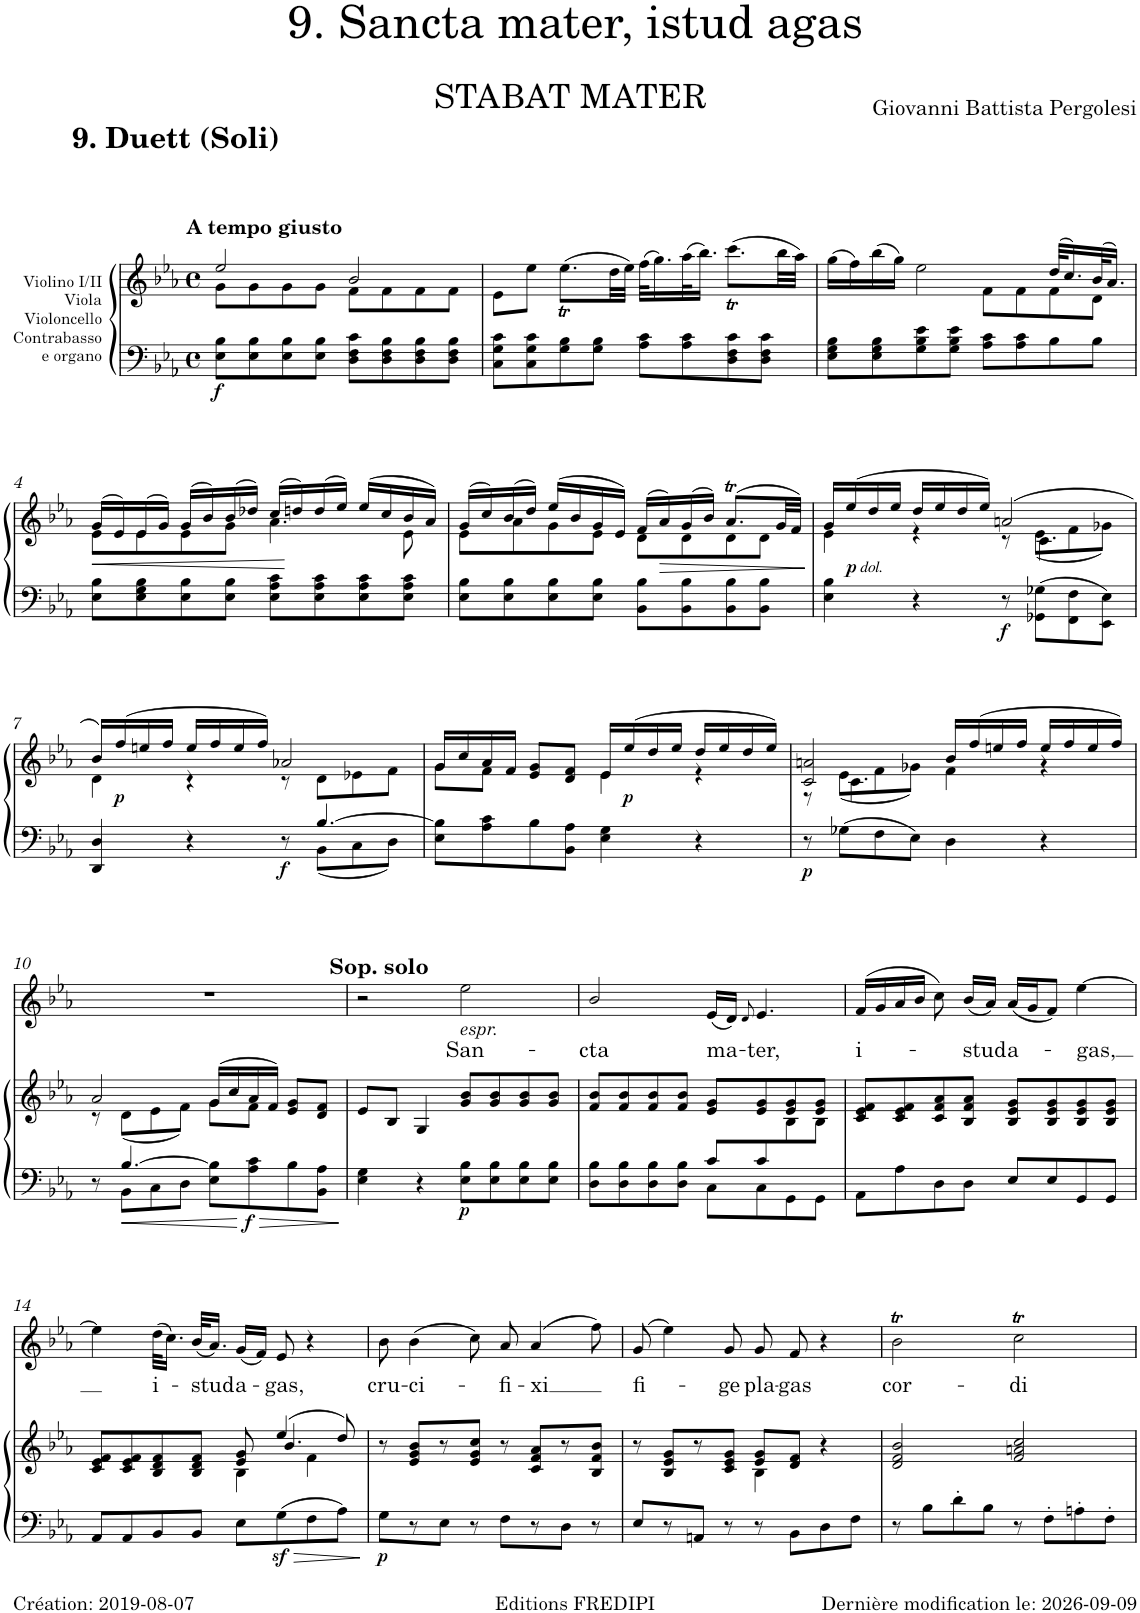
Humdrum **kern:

**kern	**kern	**dynam	**kern	**kern	**text
*part3	*part3	*part3	*part2	*part1	*part1
*staff4	*staff3	*staff3/4	*staff2	*staff1	*staff1
*I"Violino I/II Viola Violoncello Contrabasso e organo	*	*	*I"Alto	*I"Soprano	*
*clefF4	*clefG2	*	*clefG2	*clefG2	*
*k[b-e-a-]	*k[b-e-a-]	*	*k[b-e-a-]	*k[b-e-a-]	*
*M4/4	*M4/4	*	*M4/4	*M4/4	*
*met(c)	*met(c)	*	*met(c)	*met(c)	*
=1	=1	=1	=1	=1	=1
*	*^	*	*	*	*
!	!	!	!	!	!LO:TX:a:B:t=A tempo giusto	!
!	!	!	!LO:DY:b=2	!	!	!
8E-\ 8B-\L	2ee-/	8g\L	f	1r	1r	.
8E-\ 8B-\	.	8g\	.	.	.	.
8E-\ 8B-\	.	8g\	.	.	.	.
8E-\ 8B-\J	.	8g\J	.	.	.	.
8D\ 8F\ 8c\L	2b-/	8f\L	.	.	.	.
8D\ 8F\ 8B-\	.	8f\	.	.	.	.
8D\ 8F\ 8B-\	.	8f\	.	.	.	.
8D\ 8F\ 8B-\J	.	8f\J	.	.	.	.
=2	=2	=2	=2	=2	=2	=2
8C\ 8G\ 8c\L	1ryy	8e-\L	.	1r	1r	.
8C\ 8G\ 8c\	.	8ee-\J	.	.	.	.
8G\ 8B-\	.	(>8.ee-T\L	.	.	.	.
8G\ 8B-\J	.	.	.	.	.	.
.	.	32dd\LL	.	.	.	.
.	.	32ee-\JJJ)	.	.	.	.
8A-\ 8c\L	.	(>32ff\KLL	.	.	.	.
.	.	16.gg\)	.	.	.	.
8A-\ 8c\	.	(>32aa-\K	.	.	.	.
.	.	16.bb-\JJ)	.	.	.	.
8D\ 8F\ 8c\	.	(>8.cccT\L	.	.	.	.
8D\ 8F\ 8c\J	.	.	.	.	.	.
.	.	32bb-\LL	.	.	.	.
.	.	32aa-\JJJ)	.	.	.	.
=3	=3	=3	=3	=3	=3	=3
8E-\ 8G\ 8B-\L	4ryy	(>16gg\LL	.	1r	1r	.
.	.	16ff\)	.	.	.	.
8E-\ 8G\ 8B-\	.	(>16bb-\	.	.	.	.
.	.	16gg\JJ)	.	.	.	.
8G\ 8B-\ 8e-\	2ee-\	4ryy	.	.	.	.
8G\ 8B-\ 8e-\J	.	.	.	.	.	.
8A-\ 8c\L	.	8f\L	.	.	.	.
8A-\ 8c\	.	8f\	.	.	.	.
8B-\	(>32dd/KLL	8f\	.	.	.	.
.	16.cc/)	.	.	.	.	.
8B-\J	(>32b-/K	8d\J	.	.	.	.
.	16.a-/JJ)	.	.	.	.	.
!!LO:LB:g=z
=4	=4	=4	=4	=4	=4	=4
!	!	!	!LO:HP:b	!	!	!
8E-\ 8B-\L	(>16g/LL	8e-\L	<	1r	1r	.
.	16e-/)	.	.	.	.	.
8E-\ 8G\ 8B-\	(>16e-/	8e-\	.	.	.	.
.	16g/JJ)	.	.	.	.	.
8E-\ 8B-\	(>16g/LL	8e-\	.	.	.	.
.	16b-/)	.	.	.	.	.
8E-\ 8B-\J	(>16b-/	8g\J	.	.	.	.
.	16dd-X/JJ)	.	.	.	.	.
8E-\ 8A-\ 8c\L	(>16cc/LL	4.a-\	.	.	.	.
.	16ddn/)	.	[	.	.	.
8E-\ 8A-\ 8c\	(>16dd/	.	.	.	.	.
.	16ee-/JJ)	.	.	.	.	.
8E-\ 8A-\ 8c\	(>16ee-/LL	.	.	.	.	.
.	16cc/	.	.	.	.	.
8E-\ 8A-\ 8c\J	16b-/	8e-\	.	.	.	.
.	16a-/JJ)	.	.	.	.	.
=5	=5	=5	=5	=5	=5	=5
8E-\ 8B-\L	(>16g/LL	8e-\L	.	1r	1r	.
.	16cc/)	.	.	.	.	.
8E-\ 8B-\	(>16b-/	8a-\	.	.	.	.
.	16dd/JJ)	.	.	.	.	.
8E-\ 8B-\	(>16ee-/LL	8g\	.	.	.	.
.	16b-/	.	.	.	.	.
8E-\ 8B-\J	16g/	8e-\J	.	.	.	.
.	16e-/JJ)	.	.	.	.	.
8BB-\ 8B-\L	(>16f/LL	8d\L	.	.	.	.
!	!	!	!LO:HP:b	!	!	!
.	16a-/)	.	>	.	.	.
8BB-\ 8B-\	(>16g/	8d\	.	.	.	.
.	16b-/JJ)	.	.	.	.	.
8BB-\ 8B-\	(>8.a-T/L	8d\	.	.	.	.
8BB-\ 8B-\J	.	8d\J	.	.	.	.
.	32g/LL	.	.	.	.	.
.	32f/JJJ)	.	.	.	.	.
*	*v	*v	*	*	*	*
.	.	]	.	.	.
=6	=6	=6	=6	=6	=6
*	*^	*	*	*	*
*	*	*^	*	*	*	*
4E-\ 4B-\	16g/LL	4e-\	8ryy	.	1r	1r	.
!	!	!	!	!LO:DY:b	!	!	!
!	!	!	!	!LO:DY:n=1:b	!	!	!
.	(>16ee-/	.	.	p other-dynamics	.	.	.
*	*	*v	*v	*	*	*	*
.	16dd/	.	.	.	.	.
.	16ee-/JJ	.	.	.	.	.
4r	16dd/LL	4r	.	.	.	.
.	16ee-/	.	.	.	.	.
.	16dd/	.	.	.	.	.
.	16ee-/JJ)	.	.	.	.	.
!	!	!	!LO:DY:n=2:b=2	!	!	!
8r	(2an/	8r	f	.	.	.
*	*	*^	*	*	*	*
8GG-X\ 8G-X\L	.	(8e-\L	4.c\	.	.	.	.
8FF\ 8F\	.	8f\	.	.	.	.	.
8EE-\ 8E-\J	.	8g-X\J)	.	.	.	.	.
*	*	*v	*v	*	*	*	*
!!LO:LB:g=z
=7	=7	=7	=7	=7	=7	=7
*^	*	*	*	*	*	*
4DD/ 4D/	8ryy	16b-/LL)	4d\	.	1r	1r	.
!	!	!	!	!LO:DY:b	!	!	!
.	.	(>16ff/	.	p	.	.	.
*v	*v	*	*	*	*	*	*
.	16een/	.	.	.	.	.
.	16ff/JJ	.	.	.	.	.
4r	16ee/LL	4r	.	.	.	.
.	16ff/	.	.	.	.	.
.	16ee/	.	.	.	.	.
.	16ff/JJ)	.	.	.	.	.
!	!	!	!LO:DY:b=2	!	!	!
8r	2a-X/	8r	f	.	.	.
*^	*	*	*	*	*	*
[>4.B-/	8BB-\L	.	8d\L	.	.	.	.
.	8C\	.	8e-X\	.	.	.	.
.	8D\J	.	8f\J	.	.	.	.
*v	*v	*	*	*	*	*	*
=8	=8	=8	=8	=8	=8	=8
8E-\ 8B-\]L	16g/LL	8g\L	.	1r	1r	.
.	16cc/	.	.	.	.	.
8A-\ 8c\	16a-/	8f\J	.	.	.	.
.	16f/JJ	.	.	.	.	.
8B-\	8e-/ 8g/L	4ryy	.	.	.	.
8BB-\ 8A-\J	8d/ 8f/J	.	.	.	.	.
4E-\ 4G\	16e-/LL	4e-\	.	.	.	.
!	!	!	!LO:DY:b	!	!	!
.	(>16ee-/	.	p	.	.	.
.	16dd/	.	.	.	.	.
.	16ee-/JJ	.	.	.	.	.
4r	16dd/LL	4r	.	.	.	.
.	16ee-/	.	.	.	.	.
.	16dd/	.	.	.	.	.
.	16ee-/JJ)	.	.	.	.	.
=9	=9	=9	=9	=9	=9	=9
*	*	*^	*	*	*	*
!	!	!	!	!LO:DY:b=2	!	!	!
8r	2c/ 2an/	8r	8ryy	p	1r	1r	.
8G-X\L	.	(8e-\L	4.c\	.	.	.	.
8F\	.	8f\	.	.	.	.	.
8E-\J	.	8g-X\J)	.	.	.	.	.
4D\	16b-/LL	4f\	2ryy	.	.	.	.
.	(>16ff/	.	.	.	.	.	.
.	16een/	.	.	.	.	.	.
.	16ff/JJ	.	.	.	.	.	.
4r	16ee/LL	4r	.	.	.	.	.
.	16ff/	.	.	.	.	.	.
.	16ee/	.	.	.	.	.	.
.	16ff/JJ)	.	.	.	.	.	.
*	*	*v	*v	*	*	*	*
!!LO:LB:g=z
=10	=10	=10	=10	=10	=10	=10
*^	*	*	*	*	*	*
8r	8ryy	2a-/	8r	.	1r	1r	.
[>4.B-/	8BB-\L	.	(<8d\L	.	.	.	.
.	8C\	.	8e-\	.	.	.	.
.	8D\J	.	8f\J)	.	.	.	.
8E-\ 8B-\]L	2ryy	(16g/LL	8g\L	.	.	.	.
.	.	16cc/	.	.	.	.	.
!	!	!	!	!LO:DY:b=2	!	!	!
8A-\ 8c\	.	16a-/	8f\J	f	.	.	.
.	.	16f/JJ)	.	.	.	.	.
8B-\	.	8e-/ 8g/L	4ryy	.	.	.	.
8BB-\ 8A-\J	.	8d/ 8f/J	.	.	.	.	.
*v	*v	*	*	*	*	*	*
*	*v	*v	*	*	*	*
=11	=11	=11	=11	=11	=11
!	!	!	!	!LO:TX:a:B:t=Sop. solo	!
4E-\ 4G\	8e-/L	.	1r	2r	.
.	8B-/J	.	.	.	.
4r	4G/	.	.	.	.
!	!	!	!	!LO:TX:b:i:t=espr.	!
!	!	!LO:DY:b=2	!	!	!LO:LY:b
8E-\ 8B-\L	8g/ 8b-/L	p	.	2ee-\	San-
8E-\ 8B-\	8g/ 8b-/	.	.	.	.
8E-\ 8B-\	8g/ 8b-/	.	.	.	.
8E-\ 8B-\J	8g/ 8b-/J	.	.	.	.
=12	=12	=12	=12	=12	=12
*^	*^	*	*	*	*
!	!	!	!	!	!	!	!LO:LY:b
2ryy	8D\ 8B-\L	8f/ 8b-/L	2.ryy	.	1r	2b-/	-cta
.	8D\ 8B-\	8f/ 8b-/	.	.	.	.	.
.	8D\ 8B-\	8f/ 8b-/	.	.	.	.	.
.	8D\ 8B-\J	8f/ 8b-/J	.	.	.	.	.
!	!	!	!	!	!	!	!LO:LY:b
8c/L	8C\L	8e-/ 8g/L	.	.	.	(<16e-/LL	ma-
.	.	.	.	.	.	16d/JJ)	.
.	.	.	.	.	.	8qd/	.
!	!	!	!	!	!	!	!LO:LY:b
8c/	8C\	8e-/ 8g/	.	.	.	4.e-/	-ter,
4ryy	8GG\	8e-/ 8g/	8B-\	.	.	.	.
.	8GG\J	8e-/ 8g/J	8B-\J	.	.	.	.
=13	=13	=13	=13	=13	=13	=13	=13
!	!	!	!	!	!	!	!LO:LY:b
*v	*v	*	*	*	*	*	*
*	*v	*v	*	*	*	*
8AA-\L	8c/ 8e-/ 8f/L	.	1r	(>16f/LL	i-
.	.	.	.	16g/	.
8A-\	8c/ 8e-/ 8f/	.	.	16a-/	.
.	.	.	.	16b-/JJ	.
8D\	8c/ 8f/ 8a-/	.	.	8cc\)	.
!	!	!	!	!	!LO:LY:b
8D\J	8B-/ 8f/ 8a-/J	.	.	(<16b-/LL	-stud
.	.	.	.	16a-/JJ)	.
!	!	!	!	!	!LO:LY:b
8E-/L	8B-/ 8e-/ 8g/L	.	.	(<16a-/LL	a-
.	.	.	.	16g/J	.
8E-/	8B-/ 8e-/ 8g/	.	.	8f/J)	.
!	!	!	!	!	!LO:LY:b
8GG/	8B-/ 8e-/ 8g/	.	.	[>4ee-\	-gas,
8GG/J	8B-/ 8e-/ 8g/J	.	.	.	.
!!LO:LB:g=z
=14	=14	=14	=14	=14	=14
*	*^	*	*	*	*
*	*	*^	*	*	*	*
8AA-/L	8c/ 8e-/ 8f/L	2ryy	8ryy	.	1r	4ee-\]	.
*	*	*v	*v	*	*	*	*
8AA-/	8c/ 8e-/ 8f/	.	.	.	.	.
!	!	!	!	!	!	!LO:LY:b
8BB-/	8B-/ 8d/ 8f/	.	.	.	(>32dd\KLL	i-
.	.	.	.	.	16.cc\JJ)	.
!	!	!	!	!	!	!LO:LY:b
8BB-/J	8B-/ 8d/ 8f/J	.	.	.	(<32b-/KLL	-stud
.	.	.	.	.	16.a-/JJ)	.
!	!	!	!	!	!	!LO:LY:b
8E-\L	8e-/ 8g/	4B-\	.	.	(<16g/LL	a-
.	.	.	.	.	16f/JJ)	.
*	*	*^	*	*	*	*
!	!	!	!	!	!	!	!LO:LY:b
8Gz<\	(>4ee-/	.	4.b-/	.	.	8e-/	-gas,
8F\	.	4f\	.	.	.	4r	.
8A-\J	8dd/)	.	.	.	.	.	.
*	*v	*v	*v	*	*	*	*
=15	=15	=15	=15	=15	=15
!	!	!LO:DY:b=2	!	!	!LO:LY:b
8G\L	8r	p	1r	8b-\	cru-
!	!	!	!	!	!LO:LY:b
8r	8e-/ 8g/ 8b-/L	.	.	(>4b-\	-ci-
8E-\J	8r	.	.	.	.
8r	8e-/ 8g/ 8cc/J	.	.	8cc\)	.
!	!	!	!	!	!LO:LY:b
8F\L	8r	.	.	8a-/	-fi-
!	!	!	!	!	!LO:LY:b
8r	8c/ 8f/ 8a-/L	.	.	(>4a-/	-xi
8D\J	8r	.	.	.	.
8r	8B-/ 8f/ 8b-/J	.	.	8ff\)	.
=16	=16	=16	=16	=16	=16
*	*^	*	*	*	*
!	!	!	!	!	!	!LO:LY:b
8E-/L	8r	2ryy	.	1r	(>8g/	fi-
8r	8B-/ 8e-/ 8g/L	.	.	.	4ee-\)	.
8AAn/J	8r	.	.	.	.	.
!	!	!	!	!	!	!LO:LY:b
8r	8c/ 8e-/ 8g/J	.	.	.	8g/	-ge
!	!	!	!	!	!	!LO:LY:b
8r	8e-/ 8g/L	4B-\	.	.	8g/	pla-
!	!	!	!	!	!	!LO:LY:b
8BB-\L	8d/ 8f/J	.	.	.	8f/	-gas
8D\	4r	4ryy	.	.	4r	.
8F\J	.	.	.	.	.	.
*	*v	*v	*	*	*	*
=17	=17	=17	=17	=17	=17
!	!	!	!	!	!LO:LY:b
8r	2d/ 2f/ 2b-/	.	1r	2b-T\	cor-
8B-\L	.	.	.	.	.
8d'\	.	.	.	.	.
8B-\J	.	.	.	.	.
!	!	!	!	!	!LO:LY:b
8r	2f/ 2an/ 2cc/	.	.	2ccT\	-di
8F'\L	.	.	.	.	.
8An'\	.	.	.	.	.
8F'\J	.	.	.	.	.
=	=	=	=	=	=
*-	*-	*-	*-	*-	*-
